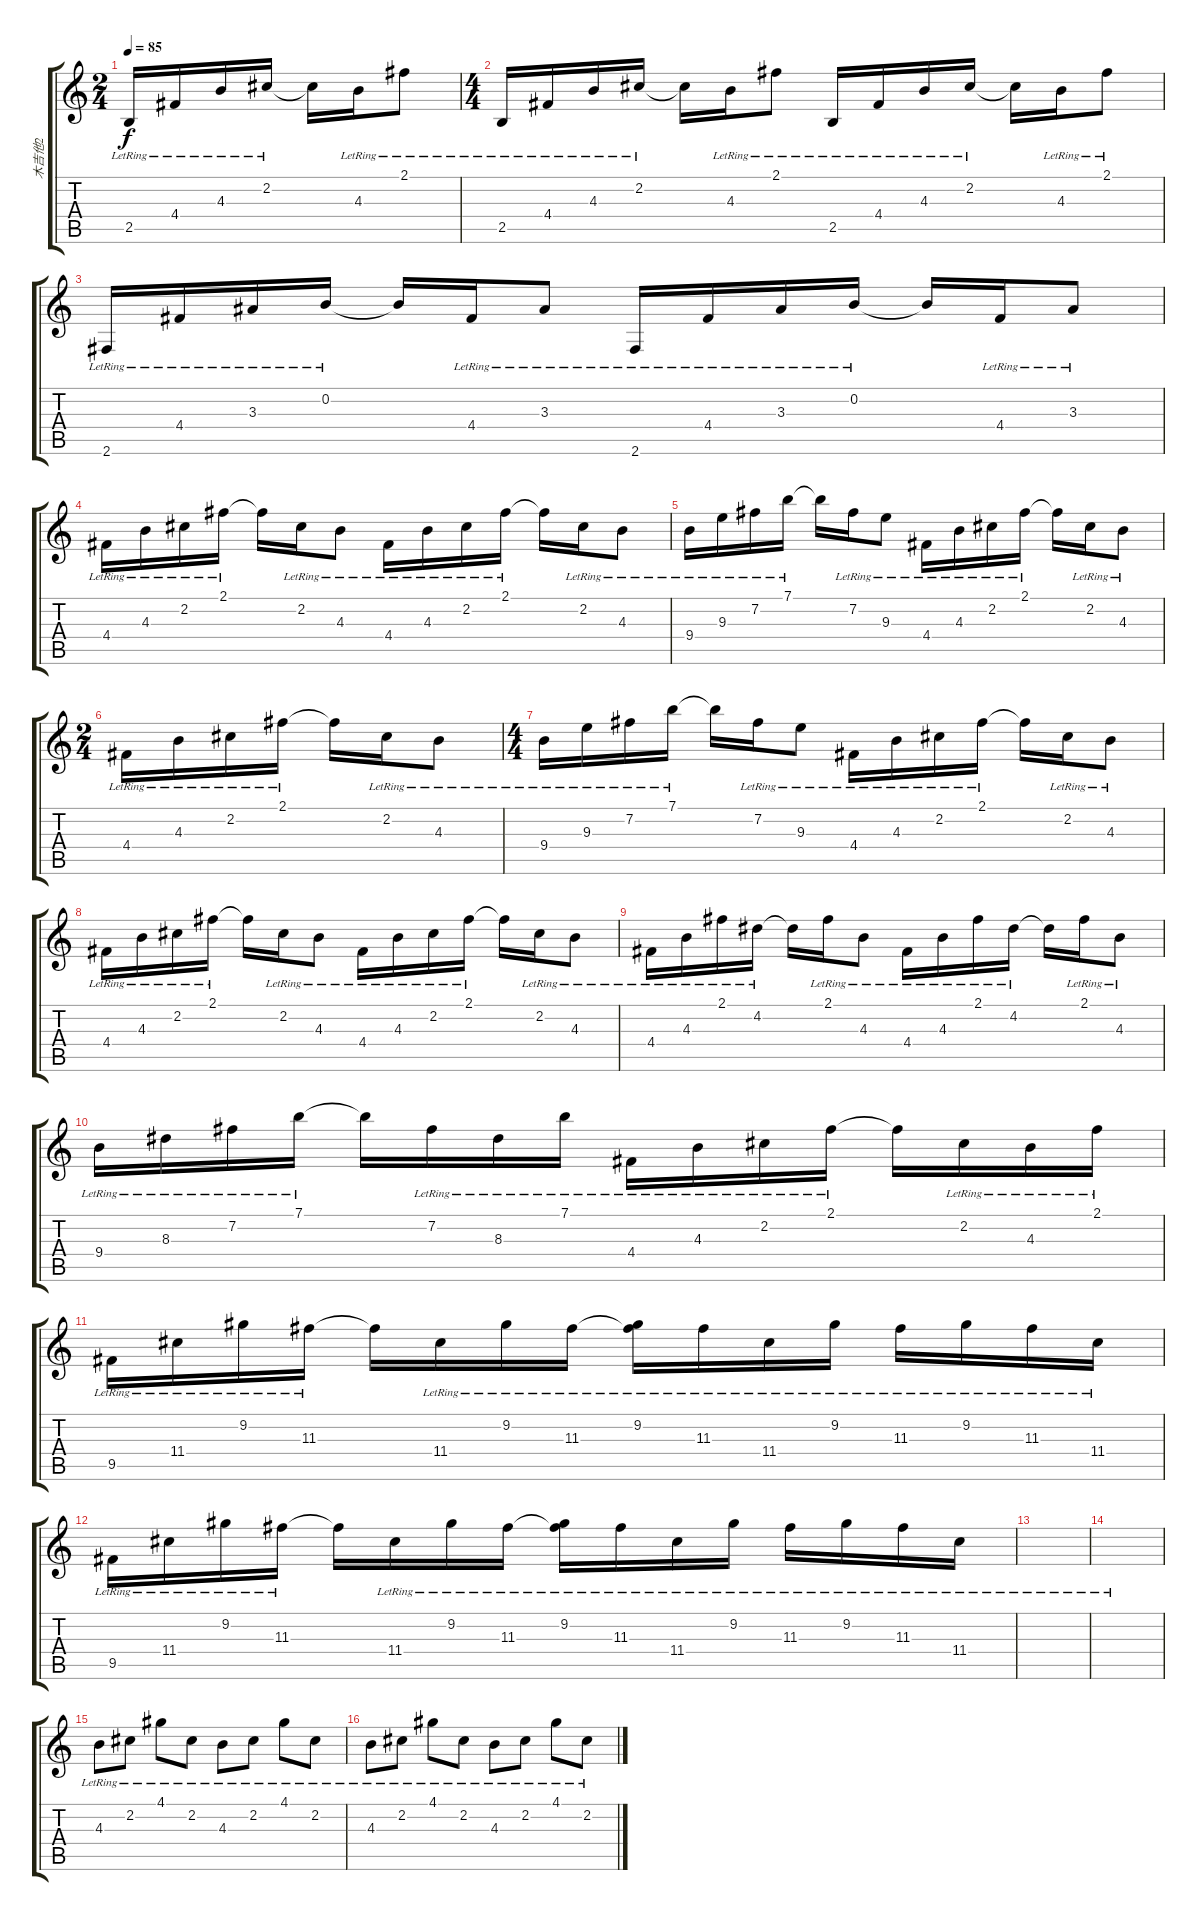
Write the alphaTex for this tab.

\track ("木吉他2" "木吉他2") {instrument acousticguitarsteel}
\staff {score tabs}
\tuning (E4 B3 G3 D3 A2 E2) {hide}
\ts (2 4)
\tempo 85
\clef g2
\ks c
2.5{lr}.16{dy f} 4.4{lr}.16 4.3{lr}.16 2.2{lr}.16 2.2{t}.16 4.3{lr}.16 2.1{lr}.8 |
\ts (4 4)
2.5{lr}.16 4.4{lr}.16 4.3{lr}.16 2.2{lr}.16 2.2{t}.16 4.3{lr}.16 2.1{lr}.8 2.5{lr}.16 4.4{lr}.16 4.3{lr}.16 2.2{lr}.16 2.2{t}.16 4.3{lr}.16 2.1{lr}.8 |
2.6{lr}.16 4.4{lr}.16 3.3{lr}.16 0.2{lr}.16 0.2{t}.16 4.4{lr}.16 3.3{lr}.8 2.6{lr}.16 4.4{lr}.16 3.3{lr}.16 0.2{lr}.16 0.2{t}.16 4.4{lr}.16 3.3{lr}.8 |
4.4{lr}.16{balance 13} 4.3{lr}.16 2.2{lr}.16 2.1{lr}.16 2.1{t}.16 2.2{lr}.16 4.3{lr}.8 4.4{lr}.16 4.3{lr}.16 2.2{lr}.16 2.1{lr}.16 2.1{t}.16 2.2{lr}.16 4.3{lr}.8 |
9.4{lr}.16 9.3{lr}.16 7.2{lr}.16 7.1{lr}.16 7.1{t}.16 7.2{lr}.16 9.3{lr}.8 4.4{lr}.16 4.3{lr}.16 2.2{lr}.16 2.1{lr}.16 2.1{t}.16 2.2{lr}.16 4.3{lr}.8 |
\ts (2 4)
4.4{lr}.16 4.3{lr}.16 2.2{lr}.16 2.1{lr}.16 2.1{t}.16 2.2{lr}.16 4.3{lr}.8 |
\ts (4 4)
9.4{lr}.16 9.3{lr}.16 7.2{lr}.16 7.1{lr}.16 7.1{t}.16 7.2{lr}.16 9.3{lr}.8 4.4{lr}.16 4.3{lr}.16 2.2{lr}.16 2.1{lr}.16 2.1{t}.16 2.2{lr}.16 4.3{lr}.8 |
4.4{lr}.16 4.3{lr}.16 2.2{lr}.16 2.1{lr}.16 2.1{t}.16 2.2{lr}.16 4.3{lr}.8 4.4{lr}.16 4.3{lr}.16 2.2{lr}.16 2.1{lr}.16 2.1{t}.16 2.2{lr}.16 4.3{lr}.8 |
4.4{lr}.16 4.3{lr}.16 2.1{lr}.16 4.2{lr}.16 4.2{t}.16 2.1{lr}.16 4.3{lr}.8 4.4{lr}.16 4.3{lr}.16 2.1{lr}.16 4.2{lr}.16 4.2{t}.16 2.1{lr}.16 4.3{lr}.8 |
9.4{lr}.16 8.3{lr}.16 7.2{lr}.16 7.1{lr}.16 7.1{t}.16 7.2{lr}.16 8.3{lr}.16 7.1{lr}.16 4.4{lr}.16 4.3{lr}.16 2.2{lr}.16 2.1{lr}.16 2.1{t}.16 2.2{lr}.16 4.3{lr}.16 2.1{lr}.16 |
9.5{lr}.16 11.4{lr}.16 9.2{lr}.16 11.3{lr}.16 11.3{t}.16 11.4{lr}.16 9.2{lr}.16 11.3{lr}.16 (9.2{lr} 11.3{t}).16 11.3{lr}.16 11.4{lr}.16 9.2{lr}.16 11.3{lr}.16 9.2{lr}.16 11.3{lr}.16 11.4{lr}.16 |
9.5{lr}.16 11.4{lr}.16 9.2{lr}.16 11.3{lr}.16 11.3{t}.16 11.4{lr}.16 9.2{lr}.16 11.3{lr}.16 (9.2{lr} 11.3{t}).16 11.3{lr}.16 11.4{lr}.16 9.2{lr}.16 11.3{lr}.16 9.2{lr}.16 11.3{lr}.16 11.4{lr}.16 |
|
|
4.3{lr}.8{balance 3} 2.2{lr}.8 4.1{lr}.8 2.2{lr}.8 4.3{lr}.8 2.2{lr}.8 4.1{lr}.8 2.2{lr}.8 |
4.3{lr}.8 2.2{lr}.8 4.1{lr}.8 2.2{lr}.8 4.3{lr}.8 2.2{lr}.8 4.1{lr}.8 2.2{lr}.8
